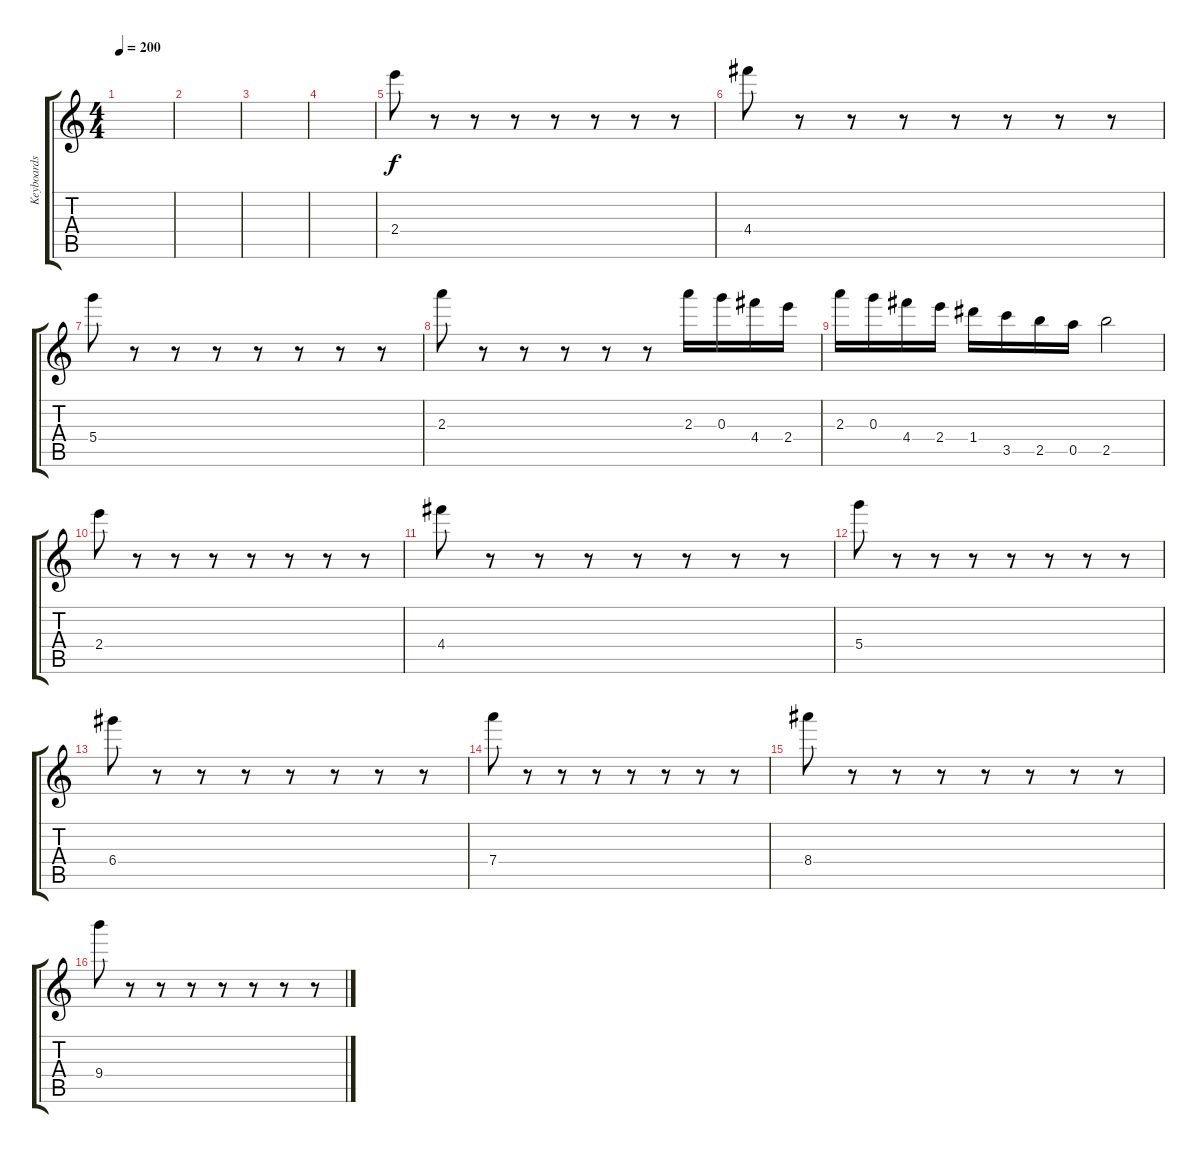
\track ("Keyboards" "Keyboards") {instrument pad3polysynth}
\staff {score tabs}
\tuning (E7 B6 G6 D6 A5 E5) {hide}
\ts (4 4)
\tempo 200
\clef g2
\ks c
|
|
|
|
2.4.8 r.8 r.8 r.8 r.8 r.8 r.8 r.8 |
4.4.8 r.8 r.8 r.8 r.8 r.8 r.8 r.8 |
5.4.8 r.8 r.8 r.8 r.8 r.8 r.8 r.8 |
2.3.8 r.8 r.8 r.8 r.8 r.8 2.3.16 0.3.16 4.4.16 2.4.16 |
2.3.16 0.3.16 4.4.16 2.4.16 1.4.16 3.5.16 2.5.16 0.5.16 2.5.2 |
2.4.8 r.8 r.8 r.8 r.8 r.8 r.8 r.8 |
4.4.8 r.8 r.8 r.8 r.8 r.8 r.8 r.8 |
5.4.8 r.8 r.8 r.8 r.8 r.8 r.8 r.8 |
6.4.8 r.8 r.8 r.8 r.8 r.8 r.8 r.8 |
7.4.8 r.8 r.8 r.8 r.8 r.8 r.8 r.8 |
8.4.8 r.8 r.8 r.8 r.8 r.8 r.8 r.8 |
9.4.8 r.8 r.8 r.8 r.8 r.8 r.8 r.8
